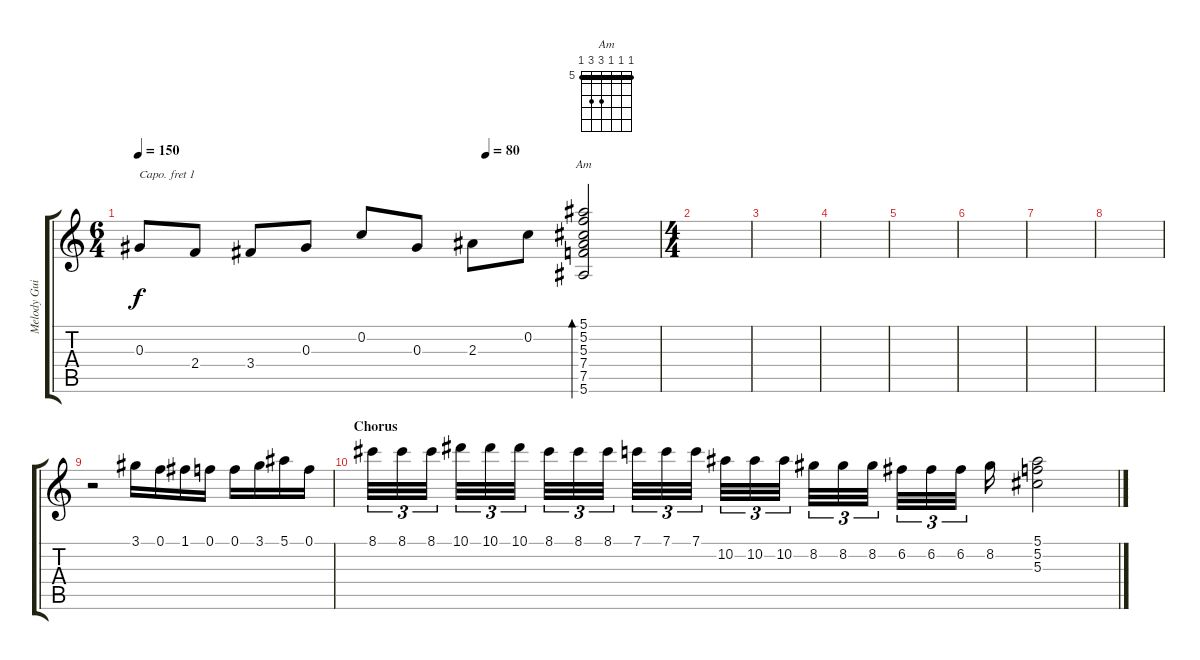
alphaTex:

\track ("Melody Guitar" "Melody Gui") {instrument acousticguitarsteel}
\staff {score tabs}
\capo 1
\tuning (E4 B3 G3 D3 A2 E2) {hide}
\chord ("Am" 5 5 5 7 7 5) {firstfret 5 barre 5}
\ts (6 4)
\tempo 150
\tempo (80 0.6666666666666666)
\clef g2
\ks c
0.3.8{dy f} 2.4.8 3.4.8 0.3.8 0.2.8 0.3.8 2.3.8 0.2.8 (5.1 5.2 5.3 7.4 7.5 5.6).2{bd 60 ch "Am"} |
\ts (4 4)
|
|
|
|
|
|
|
r.2 3.1.16 0.1.16 1.1.16 0.1.16 0.1.16 3.1.16 5.1.16 0.1.16 |
\section ("" "Chorus")
8.1.32{tu (3 2)} 8.1.32{tu (3 2)} 8.1.32{tu (3 2)} 10.1.32{tu (3 2)} 10.1.32{tu (3 2)} 10.1.32{tu (3 2)} 8.1.32{tu (3 2)} 8.1.32{tu (3 2)} 8.1.32{tu (3 2)} 7.1.32{tu (3 2)} 7.1.32{tu (3 2)} 7.1.32{tu (3 2)} 10.2.32{tu (3 2)} 10.2.32{tu (3 2)} 10.2.32{tu (3 2)} 8.2.32{tu (3 2)} 8.2.32{tu (3 2)} 8.2.32{tu (3 2)} 6.2.32{tu (3 2)} 6.2.32{tu (3 2)} 6.2.32{tu (3 2)} 8.2.16 (5.1 5.2 5.3).2
